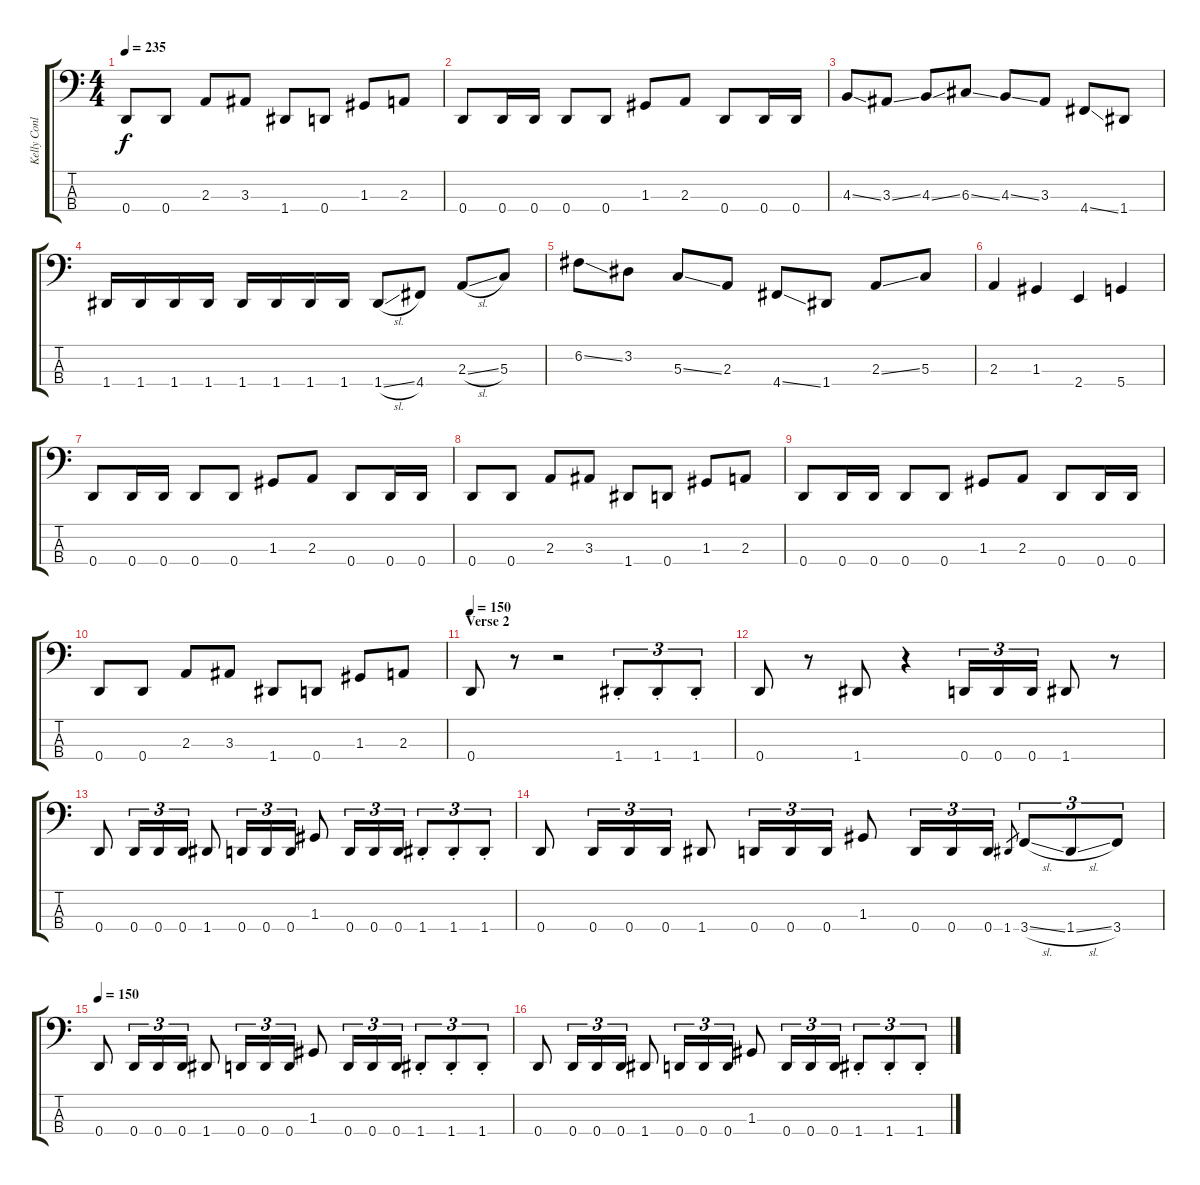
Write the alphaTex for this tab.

\track ("Kelly Conlon " "Kelly Conl") {instrument electricbasspick}
\staff {score tabs}
\tuning (F2 C2 G1 D1) {hide}
\ts (4 4)
\tempo 235
\clef f4
\ks c
0.4.8{dy f} 0.4.8 2.3.8 3.3.8 1.4.8 0.4.8 1.3.8 2.3.8 |
0.4.8 0.4.16 0.4.16 0.4.8 0.4.8 1.3.8 2.3.8 0.4.8 0.4.16 0.4.16 |
4.3{ss}.8 3.3{ss}.8 4.3{ss}.8 6.3{ss}.8 4.3{ss}.8 3.3.8 4.4{ss}.8 1.4.8 |
1.4.16 1.4.16 1.4.16 1.4.16 1.4.16 1.4.16 1.4.16 1.4.16 1.4{sl}.8 4.4.8 2.3{sl}.8 5.3.8 |
6.2{ss}.8 3.2.8 5.3{ss}.8 2.3.8 4.4{ss}.8 1.4.8 2.3{ss}.8 5.3.8 |
2.3.4 1.3.4 2.4.4 5.4.4 |
0.4.8 0.4.16 0.4.16 0.4.8 0.4.8 1.3.8 2.3.8 0.4.8 0.4.16 0.4.16 |
0.4.8 0.4.8 2.3.8 3.3.8 1.4.8 0.4.8 1.3.8 2.3.8 |
0.4.8 0.4.16 0.4.16 0.4.8 0.4.8 1.3.8 2.3.8 0.4.8 0.4.16 0.4.16 |
0.4.8 0.4.8 2.3.8 3.3.8 1.4.8 0.4.8 1.3.8 2.3.8 |
\section ("" "Verse 2")
\tempo 150
0.4.8 r.8 r.2 1.4{st}.8{tu (3 2)} 1.4{st}.8{tu (3 2)} 1.4{st}.8{tu (3 2)} |
0.4.8 r.8 1.4.8 r.4 0.4.16{tu (3 2)} 0.4.16{tu (3 2)} 0.4.16{tu (3 2)} 1.4.8 r.8 |
0.4.8 0.4.16{tu (3 2)} 0.4.16{tu (3 2)} 0.4.16{tu (3 2)} 1.4.8 0.4.16{tu (3 2)} 0.4.16{tu (3 2)} 0.4.16{tu (3 2)} 1.3.8 0.4.16{tu (3 2)} 0.4.16{tu (3 2)} 0.4.16{tu (3 2)} 1.4{st}.8{tu (3 2)} 1.4{st}.8{tu (3 2)} 1.4{st}.8{tu (3 2)} |
0.4.8 0.4.16{tu (3 2)} 0.4.16{tu (3 2)} 0.4.16{tu (3 2)} 1.4.8 0.4.16{tu (3 2)} 0.4.16{tu (3 2)} 0.4.16{tu (3 2)} 1.3.8 0.4.16{tu (3 2)} 0.4.16{tu (3 2)} 0.4.16{tu (3 2)} 1.4.8{gr} 3.4{sl}.8{tu (3 2)} 1.4{sl}.8{tu (3 2)} 3.4.8{tu (3 2)} |
\tempo 150
0.4.8 0.4.16{tu (3 2)} 0.4.16{tu (3 2)} 0.4.16{tu (3 2)} 1.4.8 0.4.16{tu (3 2)} 0.4.16{tu (3 2)} 0.4.16{tu (3 2)} 1.3.8 0.4.16{tu (3 2)} 0.4.16{tu (3 2)} 0.4.16{tu (3 2)} 1.4{st}.8{tu (3 2)} 1.4{st}.8{tu (3 2)} 1.4{st}.8{tu (3 2)} |
0.4.8 0.4.16{tu (3 2)} 0.4.16{tu (3 2)} 0.4.16{tu (3 2)} 1.4.8 0.4.16{tu (3 2)} 0.4.16{tu (3 2)} 0.4.16{tu (3 2)} 1.3.8 0.4.16{tu (3 2)} 0.4.16{tu (3 2)} 0.4.16{tu (3 2)} 1.4{st}.8{tu (3 2)} 1.4{st}.8{tu (3 2)} 1.4{st}.8{tu (3 2)}
